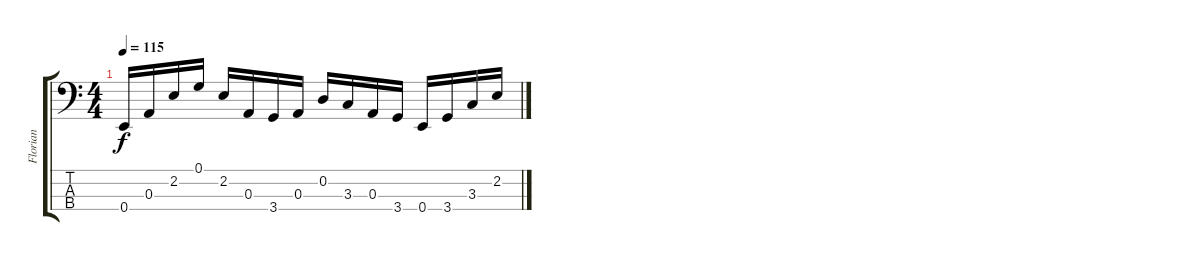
\track ("Florian" "Florian") {instrument electricbassfinger}
\staff {score tabs}
\tuning (G2 D2 A1 E1) {hide}
\ts (4 4)
\tempo 115
\clef f4
\ks c
0.4.16{dy f volume 16} 0.3.16 2.2.16 0.1.16 2.2.16 0.3.16 3.4.16 0.3.16 0.2.16 3.3.16 0.3.16 3.4.16 0.4.16 3.4.16 3.3.16 2.2.16
